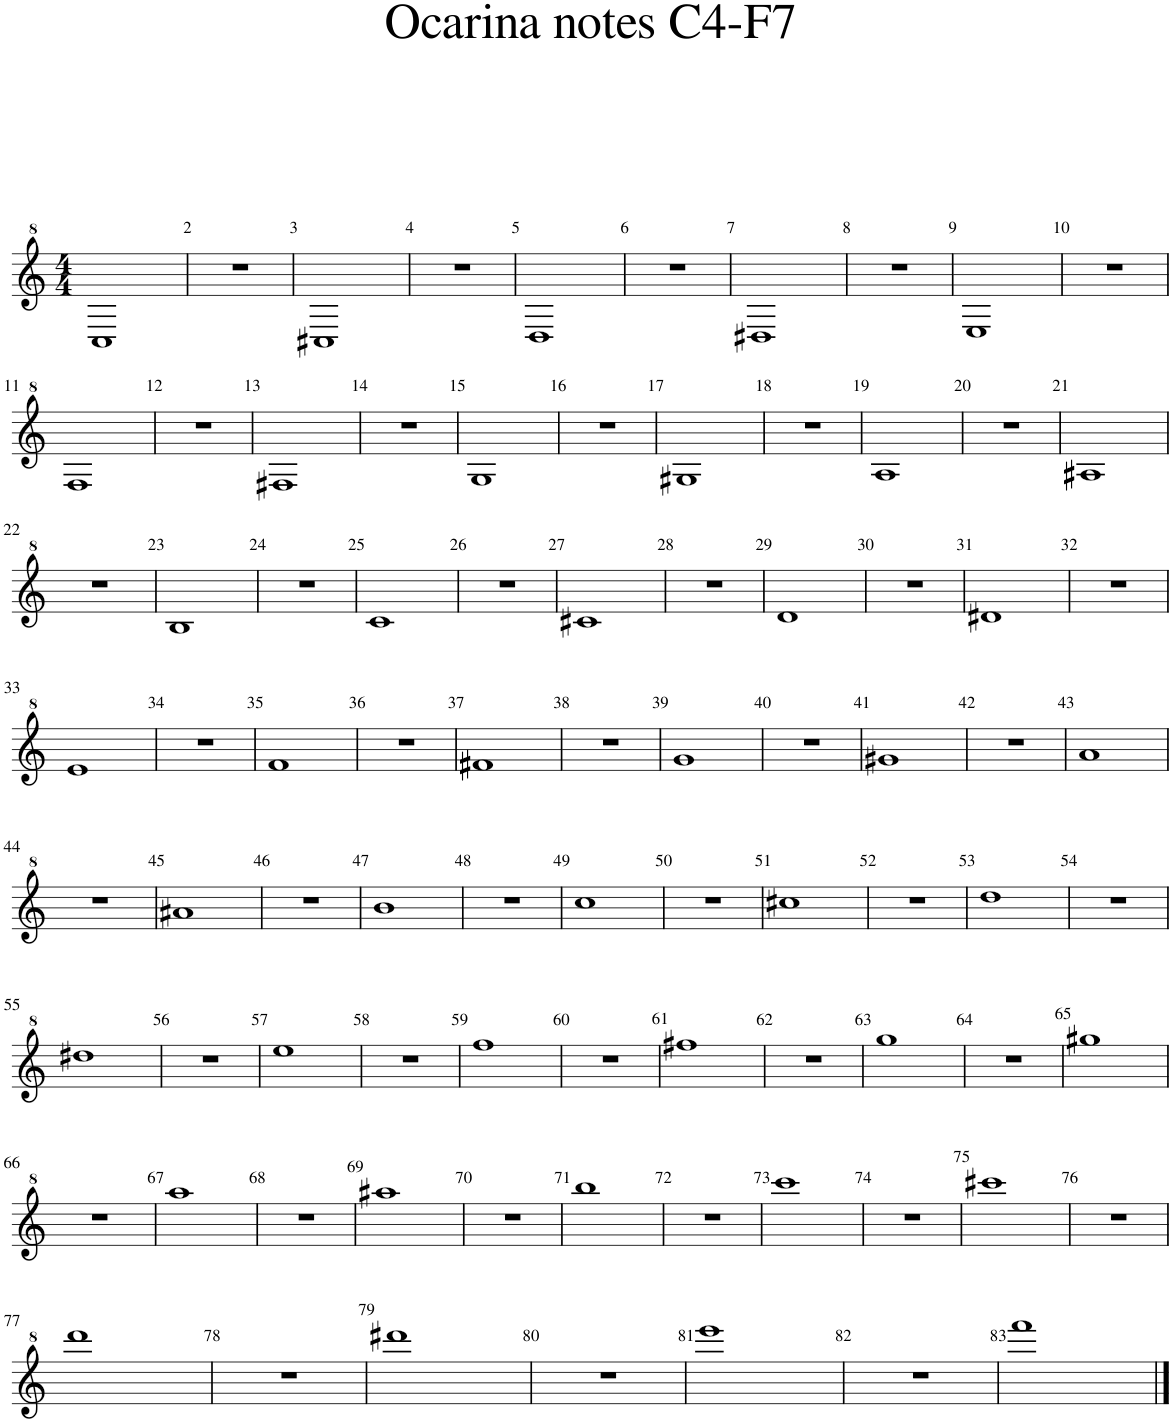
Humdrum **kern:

**kern
*part1
*staff1
*I"Ocarina
*I'Oc.
*clefG^2
*k[]
*M4/4
=1
1c
=2
1r
=3
1c#X
=4
1r
=5
1d
=6
1r
=7
1d#X
=8
1r
=9
1e
=10
1r
!!LO:LB:g=z
=11
1f
=12
1r
=13
1f#X
=14
1r
=15
1g
=16
1r
=17
1g#X
=18
1r
=19
1a
=20
1r
=21
1a#X
!!LO:LB:g=z
=22
1r
=23
1b
=24
1r
=25
1cc
=26
1r
=27
1cc#X
=28
1r
=29
1dd
=30
1r
=31
1dd#X
=32
1r
!!LO:LB:g=z
=33
1ee
=34
1r
=35
1ff
=36
1r
=37
1ff#X
=38
1r
=39
1gg
=40
1r
=41
1gg#X
=42
1r
=43
1aa
!!LO:LB:g=z
=44
1r
=45
1aa#X
=46
1r
=47
1bb
=48
1r
=49
1ccc
=50
1r
=51
1ccc#X
=52
1r
=53
1ddd
=54
1r
!!LO:LB:g=z
=55
1ddd#X
=56
1r
=57
1eee
=58
1r
=59
1fff
=60
1r
=61
1fff#X
=62
1r
=63
1ggg
=64
1r
=65
1ggg#X
!!LO:LB:g=z
=66
1r
=67
1aaa
=68
1r
=69
1aaa#X
=70
1r
=71
1bbb
=72
1r
=73
1cccc
=74
1r
=75
1cccc#X
=76
1r
!!LO:LB:g=z
=77
1dddd
=78
1r
=79
1dddd#X
=80
1r
=81
1eeee
=82
1r
=83
1ffff
==
*-
